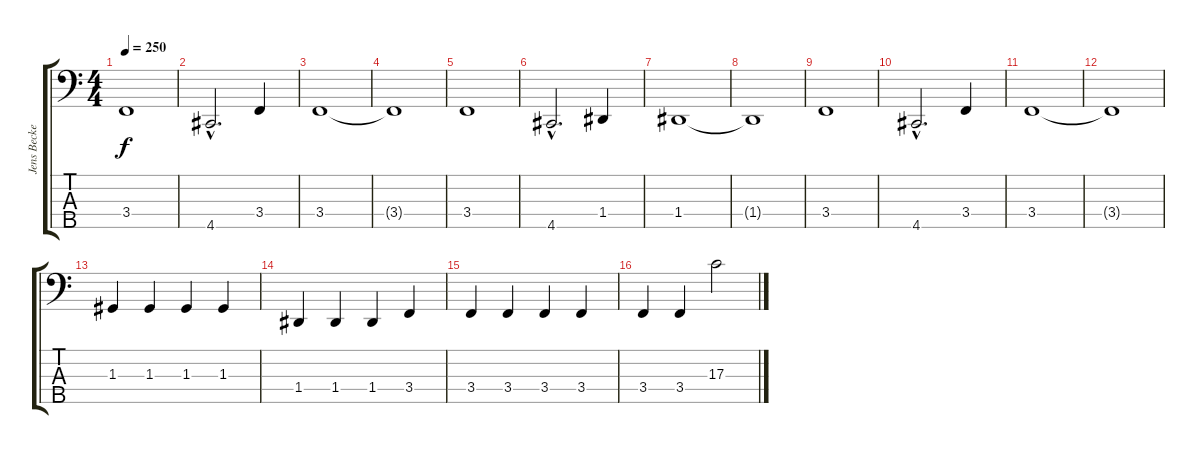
\track ("Jens Becker (Bajo)" "Jens Becke") {instrument electricbasspick}
\staff {score tabs}
\tuning (F2 C2 G1 D1 A0) {hide}
\ts (4 4)
\tempo 250
\clef f4
\ks c
3.4.1{dy f instrument electricbasspick} |
4.5{hac}.2{d} 3.4.4 |
3.4.1 |
3.4{t}.1 |
3.4.1 |
4.5{hac}.2{d} 1.4.4 |
1.4.1 |
1.4{t}.1 |
3.4.1 |
4.5{hac}.2{d} 3.4.4 |
3.4.1 |
3.4{t}.1 |
1.3.4 1.3.4 1.3.4 1.3.4 |
1.4.4 1.4.4 1.4.4 3.4.4 |
3.4.4 3.4.4 3.4.4 3.4.4 |
3.4.4 3.4.4 17.3.2
